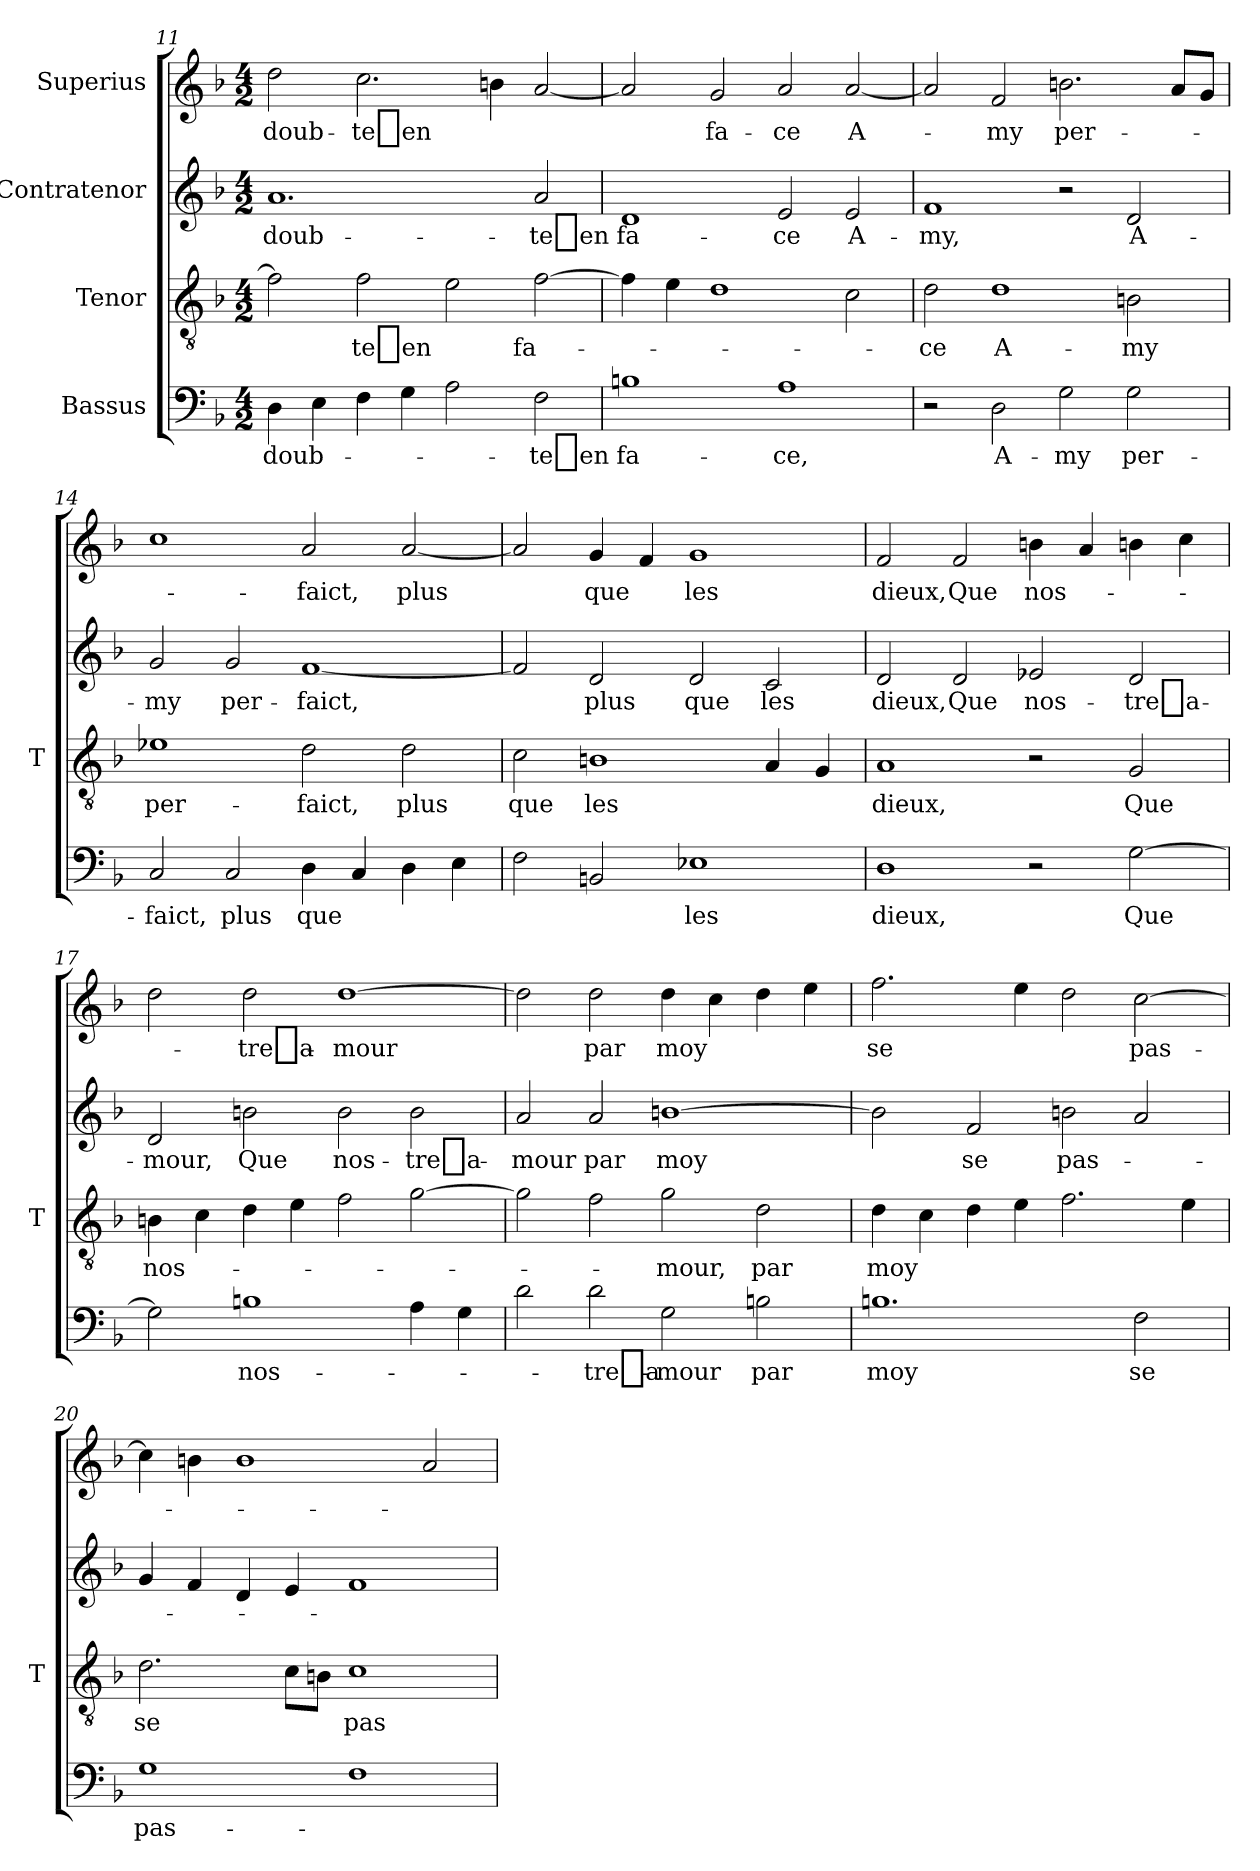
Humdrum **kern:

**kern	**text	**kern	**text	**kern	**text	**kern	**text
*part4	*part4	*part3	*part3	*part2	*part2	*part1	*part1
*staff4	*staff4	*staff3	*staff3	*staff2	*staff2	*staff1	*staff1
*I"Bassus	*	*I"Tenor	*	*I"Contratenor	*	*I"Superius	*
*	*	*I'T	*	*	*	*	*
*clefF4	*	*clefGv2	*	*clefG2	*	*clefG2	*
*k[b-]	*	*k[b-]	*	*k[b-]	*	*k[b-]	*
*M4/2	*	*M4/2	*	*M4/2	*	*M4/2	*
=11	=11	=11	=11	=11	=11	=11	=11
4D	doub-	2f]	.	1.a	doub-	2dd	doub-
4E	.	.	.	.	.	.	.
4F	.	2f	-te_en	.	.	2.cc	-te_en
4G	.	.	.	.	.	.	.
2A	.	2e	.	.	.	.	.
.	.	.	.	.	.	4bn	.
2F	-te_en	[2f	fa-	2a	-te_en	[2a	.
=12	=12	=12	=12	=12	=12	=12	=12
1B	fa-	4f]	.	1d	fa-	2a]	.
.	.	4e	.	.	.	.	.
.	.	1d	.	.	.	2g	fa-
1A	-ce,	.	.	2e	-ce	2a	-ce
.	.	2c	.	2e	A-	[2a	A-
=13	=13	=13	=13	=13	=13	=13	=13
2r	.	2d	-ce	1f	-my,	2a]	.
2D	A-	1d	A-	.	.	2f	-my
2G	-my	.	.	2r	.	2.bn	per-
2G	per-	2B	-my	2d	A-	.	.
.	.	.	.	.	.	8aL	.
.	.	.	.	.	.	8gJ	.
=14	=14	=14	=14	=14	=14	=14	=14
2C	-faict,	1e-X	per-	2g	-my	1cc	.
2C	-plus	.	.	2g	per-	.	.
4D	-que	2d	-faict,	[1f	-faict,	2a	-faict,
4C	.	.	.	.	.	.	.
4D	.	2d	-plus	.	.	[2a	-plus
4E	.	.	.	.	.	.	.
=15	=15	=15	=15	=15	=15	=15	=15
2F	.	2c	-que	2f]	.	2a]	.
2BB	.	1B	-les	2d	-plus	4g	-que
.	.	.	.	.	.	4f	.
1E-X	-les	.	.	2d	-que	1g	-les
.	.	4A	.	2c	-les	.	.
.	.	4G	.	.	.	.	.
=16	=16	=16	=16	=16	=16	=16	=16
1D	-dieux,	1A	-dieux,	2d	-dieux,	2f	-dieux,
.	.	.	.	2d	-Que	2f	-Que
2r	.	2r	.	2e-X	nos-	4bn	nos-
.	.	.	.	.	.	4a	.
[2G	-Que	2G	-Que	2d	tre_a-	4bn	.
.	.	.	.	.	.	4cc	.
=17	=17	=17	=17	=17	=17	=17	=17
2G]	.	4B	nos-	2d	-mour,	2dd	.
.	.	4c	.	.	.	.	.
1B	nos-	4d	.	2b	-Que	2dd	tre_a-
.	.	4e	.	.	.	.	.
.	.	2f	.	2b	nos-	[1dd	-mour
4A	.	[2g	.	2b	tre_a-	.	.
4G	.	.	.	.	.	.	.
=18	=18	=18	=18	=18	=18	=18	=18
2d	.	2g]	.	2a	-mour	2dd]	.
2d	tre_a-	2f	.	2a	-par	2dd	-par
2G	-mour	2g	-mour,	[1b	-moy	4dd	-moy
.	.	.	.	.	.	4cc	.
2B	-par	2d	-par	.	.	4dd	.
.	.	.	.	.	.	4ee	.
=19	=19	=19	=19	=19	=19	=19	=19
1.B	-moy	4d	-moy	2b]	.	2.ff	-se
.	.	4c	.	.	.	.	.
.	.	4d	.	2f	-se	.	.
.	.	4e	.	.	.	4ee	.
.	.	2.f	.	2b	pas-	2dd	.
2F	-se	.	.	2a	.	[2cc	pas-
.	.	4e	.	.	.	.	.
=20	=20	=20	=20	=20	=20	=20	=20
1G	pas-	2.d	-se	4g	.	4cc]	.
.	.	.	.	4f	.	4bn	.
.	.	.	.	4d	.	1b	.
.	.	8cL	.	4e	.	.	.
.	.	8BJ	.	.	.	.	.
1F	.	1c	pas-	1f	.	.	.
.	.	.	.	.	.	2a	.
=	=	=	=	=	=	=	=
*-	*-	*-	*-	*-	*-	*-	*-
